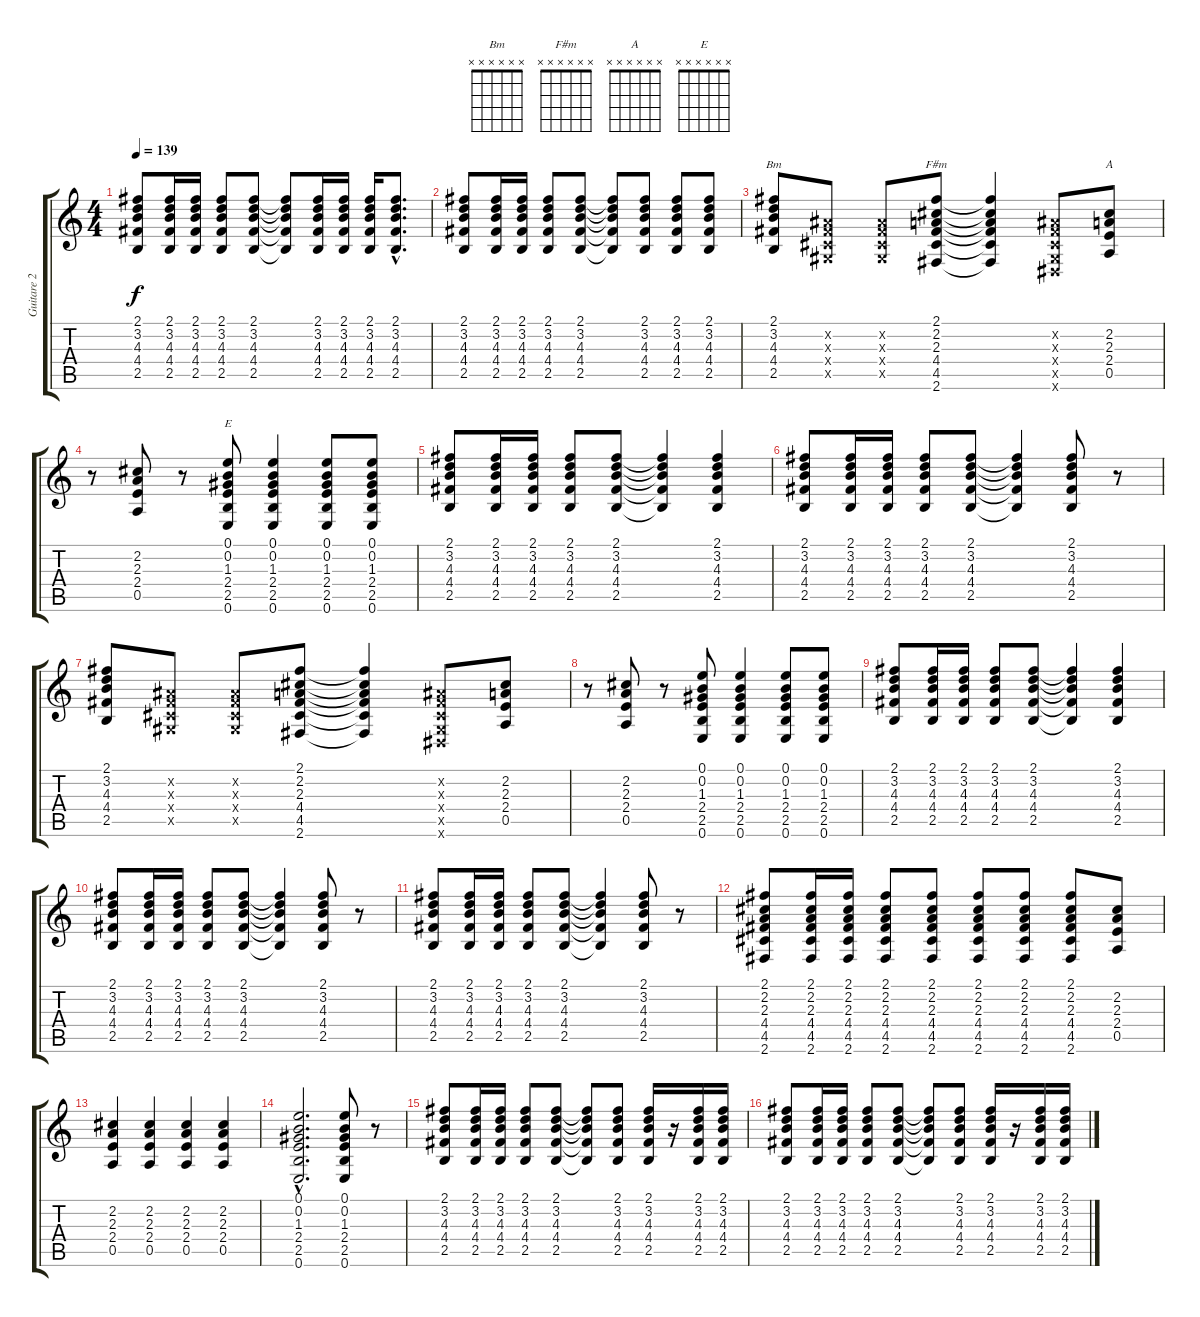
\track ("Guitare 2" "Guitare 2") {instrument acousticguitarsteel}
\staff {score tabs}
\tuning (E4 B3 G3 D3 A2 E2) {hide}
\chord ("Bm" x x x x x x) {firstfret 0}
\chord ("F#m" x x x x x x) {firstfret 0}
\chord ("A" x x x x x x) {firstfret 0}
\chord ("E" x x x x x x) {firstfret 0}
\ts (4 4)
\tempo 139
\clef g2
\ks c
(2.1 3.2 4.3 4.4 2.5).8{dy f} (2.1 3.2 4.3 4.4 2.5).16 (2.1 3.2 4.3 4.4 2.5).16 (2.1 3.2 4.3 4.4 2.5).8 (2.1 3.2 4.3 4.4 2.5).8 (2.1{t} 3.2{t} 4.3{t} 4.4{t} 2.5{t}).8 (2.1 3.2 4.3 4.4 2.5).16 (2.1 3.2 4.3 4.4 2.5).16 (2.1 3.2 4.3 4.4 2.5).16 (2.1{hac} 3.2{hac} 4.3{hac} 4.4{hac} 2.5{hac}).8{d} |
(2.1 3.2 4.3 4.4 2.5).8 (2.1 3.2 4.3 4.4 2.5).16 (2.1 3.2 4.3 4.4 2.5).16 (2.1 3.2 4.3 4.4 2.5).8 (2.1 3.2 4.3 4.4 2.5).8 (2.1{t} 3.2{t} 4.3{t} 4.4{t} 2.5{t}).8 (2.1 3.2 4.3 4.4 2.5).8 (2.1 3.2 4.3 4.4 2.5).8 (2.1 3.2 4.3 4.4 2.5).8 |
(2.1 3.2 4.3 4.4 2.5).8{ch "Bm"} (-1.2{x} -1.3{x} -1.4{x} -1.5{x}).8 (-1.2{x} -1.3{x} -1.4{x} -1.5{x}).8 (2.1 2.2 2.3 4.4 4.5 2.6).8{ch "F#m"} (2.1{t} 2.2{t} 2.3{t} 4.4{t} 4.5{t} 2.6{t}).4 (-1.2{x} -1.3{x} -1.4{x} -1.5{x} -1.6{x}).8 (2.2 2.3 2.4 0.5).8{ch "A"} |
r.8 (2.2 2.3 2.4 0.5).8 r.8 (0.1 0.2 1.3 2.4 2.5 0.6).8{ch "E"} (0.1 0.2 1.3 2.4 2.5 0.6).4 (0.1 0.2 1.3 2.4 2.5 0.6).8 (0.1 0.2 1.3 2.4 2.5 0.6).8 |
(2.1 3.2 4.3 4.4 2.5).8 (2.1 3.2 4.3 4.4 2.5).16 (2.1 3.2 4.3 4.4 2.5).16 (2.1 3.2 4.3 4.4 2.5).8 (2.1 3.2 4.3 4.4 2.5).8 (2.1{t} 3.2{t} 4.3{t} 4.4{t} 2.5{t}).4 (2.1 3.2 4.3 4.4 2.5).4 |
(2.1 3.2 4.3 4.4 2.5).8 (2.1 3.2 4.3 4.4 2.5).16 (2.1 3.2 4.3 4.4 2.5).16 (2.1 3.2 4.3 4.4 2.5).8 (2.1 3.2 4.3 4.4 2.5).8 (2.1{t} 3.2{t} 4.3{t} 4.4{t} 2.5{t}).4 (2.1 3.2 4.3 4.4 2.5).8 r.8 |
(2.1 3.2 4.3 4.4 2.5).8 (-1.2{x} -1.3{x} -1.4{x} -1.5{x}).8 (-1.2{x} -1.3{x} -1.4{x} -1.5{x}).8 (2.1 2.2 2.3 4.4 4.5 2.6).8 (2.1{t} 2.2{t} 2.3{t} 4.4{t} 4.5{t} 2.6{t}).4 (-1.2{x} -1.3{x} -1.4{x} -1.5{x} -1.6{x}).8 (2.2 2.3 2.4 0.5).8 |
r.8 (2.2 2.3 2.4 0.5).8 r.8 (0.1 0.2 1.3 2.4 2.5 0.6).8 (0.1 0.2 1.3 2.4 2.5 0.6).4 (0.1 0.2 1.3 2.4 2.5 0.6).8 (0.1 0.2 1.3 2.4 2.5 0.6).8 |
(2.1 3.2 4.3 4.4 2.5).8 (2.1 3.2 4.3 4.4 2.5).16 (2.1 3.2 4.3 4.4 2.5).16 (2.1 3.2 4.3 4.4 2.5).8 (2.1 3.2 4.3 4.4 2.5).8 (2.1{t} 3.2{t} 4.3{t} 4.4{t} 2.5{t}).4 (2.1 3.2 4.3 4.4 2.5).4 |
(2.1 3.2 4.3 4.4 2.5).8 (2.1 3.2 4.3 4.4 2.5).16 (2.1 3.2 4.3 4.4 2.5).16 (2.1 3.2 4.3 4.4 2.5).8 (2.1 3.2 4.3 4.4 2.5).8 (2.1{t} 3.2{t} 4.3{t} 4.4{t} 2.5{t}).4 (2.1 3.2 4.3 4.4 2.5).8 r.8 |
(2.1 3.2 4.3 4.4 2.5).8 (2.1 3.2 4.3 4.4 2.5).16 (2.1 3.2 4.3 4.4 2.5).16 (2.1 3.2 4.3 4.4 2.5).8 (2.1 3.2 4.3 4.4 2.5).8 (2.1{t} 3.2{t} 4.3{t} 4.4{t} 2.5{t}).4 (2.1 3.2 4.3 4.4 2.5).8 r.8 |
(2.1 2.2 2.3 4.4 4.5 2.6).8 (2.1 2.2 2.3 4.4 4.5 2.6).16 (2.1 2.2 2.3 4.4 4.5 2.6).16 (2.1 2.2 2.3 4.4 4.5 2.6).8 (2.1 2.2 2.3 4.4 4.5 2.6).8 (2.1 2.2 2.3 4.4 4.5 2.6).8 (2.1 2.2 2.3 4.4 4.5 2.6).8 (2.1 2.2 2.3 4.4 4.5 2.6).8 (2.2 2.3 2.4 0.5).8 |
(2.2 2.3 2.4 0.5).4 (2.2 2.3 2.4 0.5).4 (2.2 2.3 2.4 0.5).4 (2.2 2.3 2.4 0.5).4 |
(0.1{hac} 0.2{hac} 1.3{hac} 2.4{hac} 2.5{hac} 0.6{hac}).2{d} (0.1 0.2 1.3 2.4 2.5 0.6).8 r.8 |
(2.1 3.2 4.3 4.4 2.5).8 (2.1 3.2 4.3 4.4 2.5).16 (2.1 3.2 4.3 4.4 2.5).16 (2.1 3.2 4.3 4.4 2.5).8 (2.1 3.2 4.3 4.4 2.5).8 (2.1{t} 3.2{t} 4.3{t} 4.4{t} 2.5{t}).8 (2.1 3.2 4.3 4.4 2.5).8 (2.1 3.2 4.3 4.4 2.5).16 r.16 (2.1 3.2 4.3 4.4 2.5).16 (2.1 3.2 4.3 4.4 2.5).16 |
(2.1 3.2 4.3 4.4 2.5).8 (2.1 3.2 4.3 4.4 2.5).16 (2.1 3.2 4.3 4.4 2.5).16 (2.1 3.2 4.3 4.4 2.5).8 (2.1 3.2 4.3 4.4 2.5).8 (2.1{t} 3.2{t} 4.3{t} 4.4{t} 2.5{t}).8 (2.1 3.2 4.3 4.4 2.5).8 (2.1 3.2 4.3 4.4 2.5).16 r.16 (2.1 3.2 4.3 4.4 2.5).16 (2.1 3.2 4.3 4.4 2.5).16
